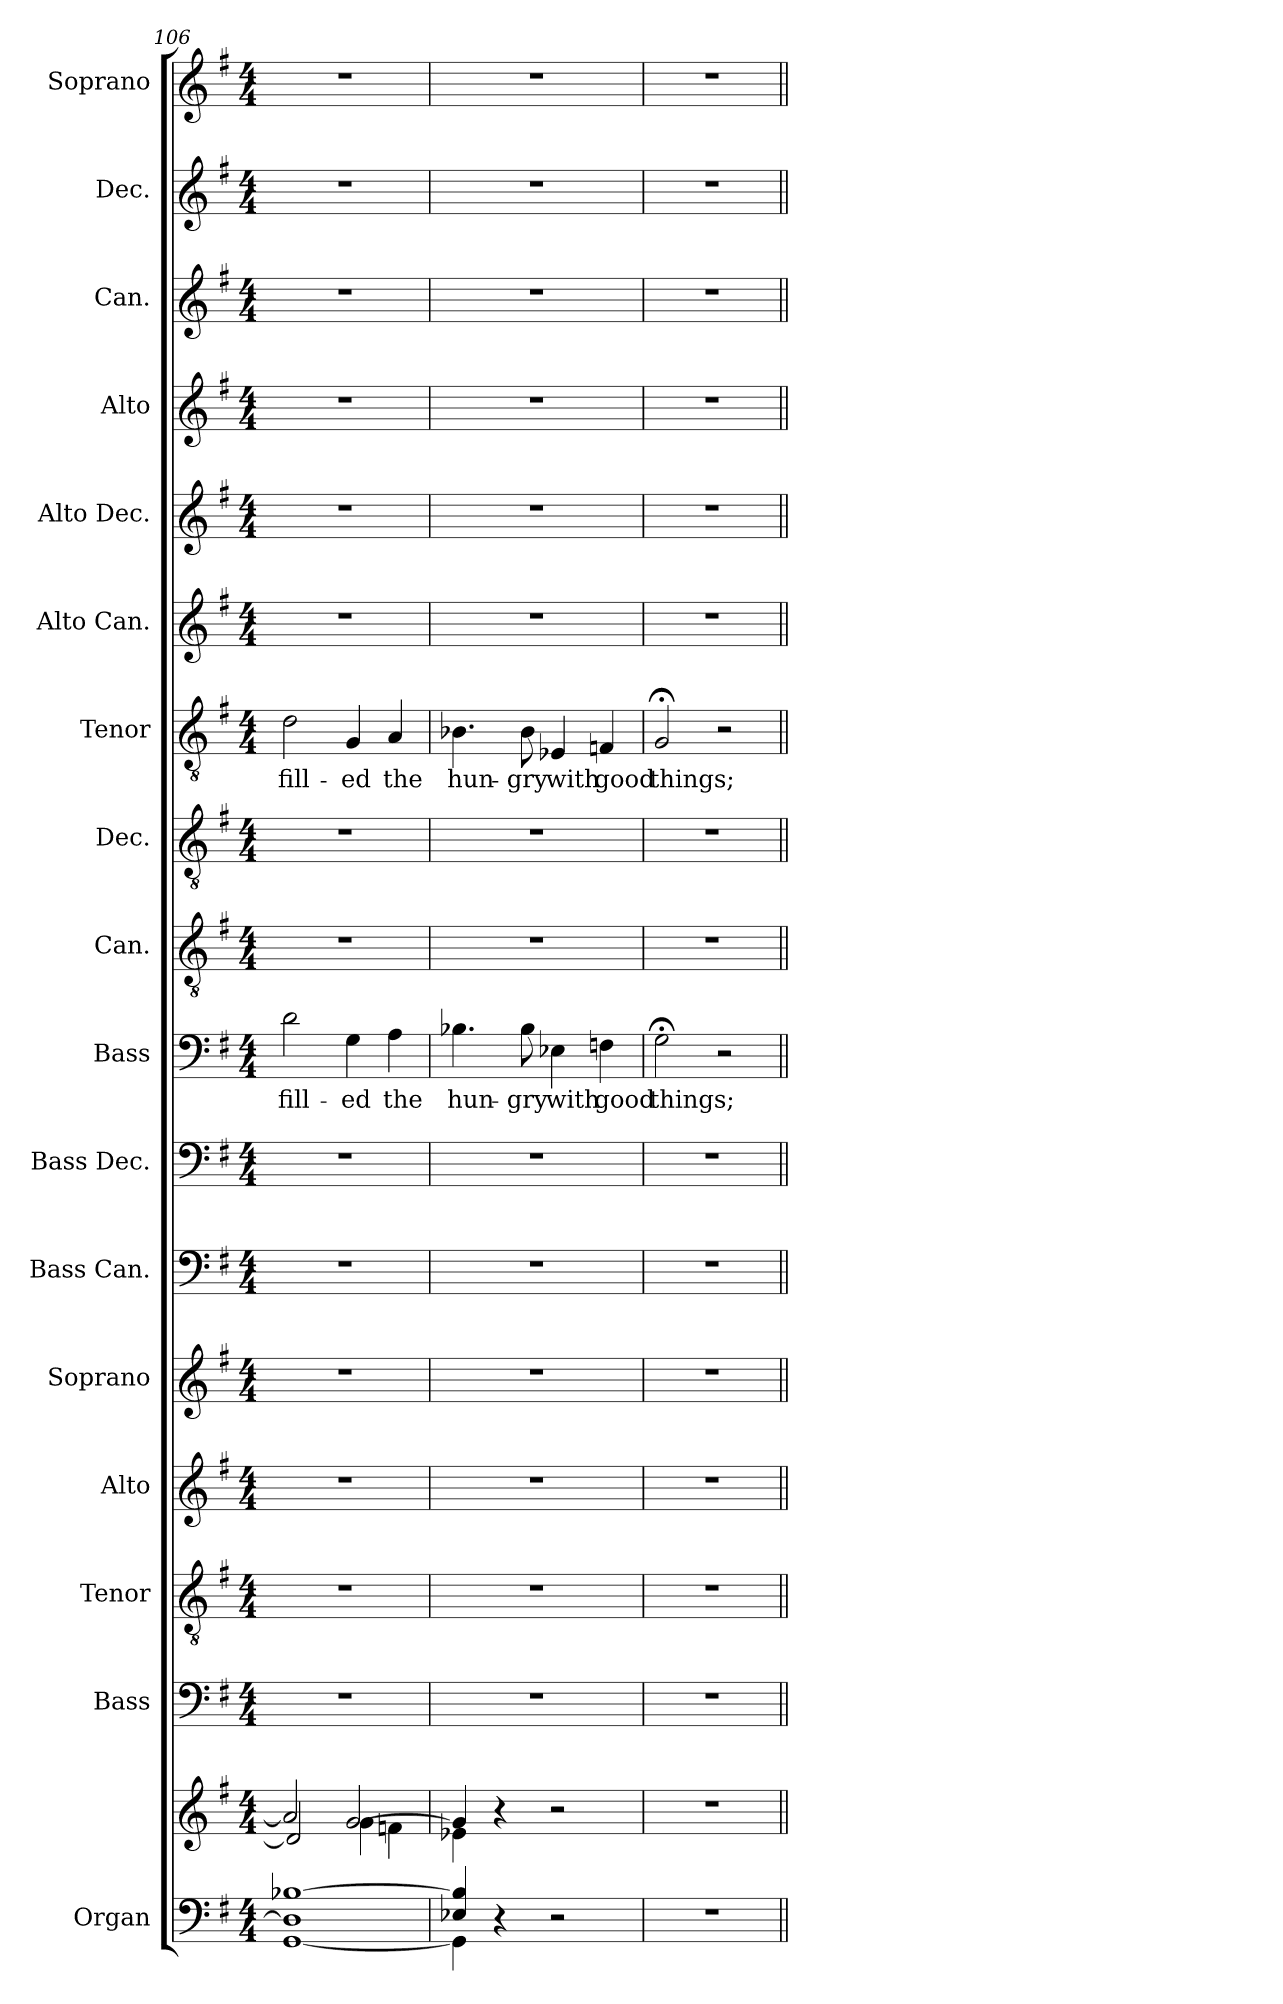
**kern	**kern	**kern	**kern	**kern	**kern	**kern	**kern	**kern	**text	**kern	**kern	**kern	**text	**kern	**kern	**kern	**kern	**kern	**kern
*part17	*part17	*part16	*part15	*part14	*part13	*part12	*part11	*part10	*part10	*part9	*part8	*part7	*part7	*part6	*part5	*part4	*part3	*part2	*part1
*staff18	*staff17	*staff16	*staff15	*staff14	*staff13	*staff12	*staff11	*staff10	*staff10	*staff9	*staff8	*staff7	*staff7	*staff6	*staff5	*staff4	*staff3	*staff2	*staff1
*I"Organ	*	*I"Bass	*I"Tenor	*I"Alto	*I"Soprano	*I"Bass Can.	*I"Bass Dec.	*I"Bass	*	*I"Can.	*I"Dec.	*I"Tenor	*	*I"Alto Can.	*I"Alto Dec.	*I"Alto	*I"Can.	*I"Dec.	*I"Soprano
*I'Org.	*	*I'B.	*I'T.	*I'A.	*I'S.	*I'B.   Can.	*I'Dec.	*I'B.	*	*	*I'Dec.	*I'T.	*	*I'A.   Can.	*I'Dec.	*I'A.	*	*I'Dec.	*I'S.
*clefF4	*clefG2	*clefF4	*clefGv2	*clefG2	*clefG2	*clefF4	*clefF4	*clefF4	*	*clefGv2	*clefGv2	*clefGv2	*	*clefG2	*clefG2	*clefG2	*clefG2	*clefG2	*clefG2
*	*	*	*ITrd7c12	*	*	*	*	*	*	*ITrd7c12	*ITrd7c12	*ITrd7c12	*	*	*	*	*	*	*
*k[f#]	*k[f#]	*k[f#]	*k[f#]	*k[f#]	*k[f#]	*k[f#]	*k[f#]	*k[f#]	*	*k[f#]	*k[f#]	*k[f#]	*	*k[f#]	*k[f#]	*k[f#]	*k[f#]	*k[f#]	*k[f#]
*G:	*G:	*G:	*G:	*G:	*G:	*G:	*G:	*G:	*	*G:	*G:	*G:	*	*G:	*G:	*G:	*G:	*G:	*G:
*M4/4	*M4/4	*M4/4	*M4/4	*M4/4	*M4/4	*M4/4	*M4/4	*M4/4	*	*M4/4	*M4/4	*M4/4	*	*M4/4	*M4/4	*M4/4	*M4/4	*M4/4	*M4/4
=106	=106	=106	=106	=106	=106	=106	=106	=106	=106	=106	=106	=106	=106	=106	=106	=106	=106	=106	=106
*	*^	*	*	*	*	*	*	*	*	*	*	*	*	*	*	*	*	*	*
!	!	!	!	!	!	!	!	!	!	!LO:LY:b:color=#000000	!	!	!	!	!	!	!	!	!	!
!	!	!	!	!	!	!	!	!	!	!	!	!	!	!LO:LY:b:color=#000000	!	!	!	!	!	!
[1GGi 1Di] [1B-Xi	2ai/]	2di/]	1r	1r	1r	1r	1r	1r	2di\	fill-	1r	1r	2Di\	fill-	1r	1r	1r	1r	1r	1r
!	!	!	!	!	!	!	!	!	!	!LO:LY:b:color=#000000	!	!	!	!	!	!	!	!	!	!
!	!	!	!	!	!	!	!	!	!	!	!	!	!	!LO:LY:b:color=#000000	!	!	!	!	!	!
.	[2gi/	4gi\	.	.	.	.	.	.	4Gi\	-ed	.	.	4GGi/	-ed	.	.	.	.	.	.
!	!	!	!	!	!	!	!	!	!	!LO:LY:b:color=#000000	!	!	!	!	!	!	!	!	!	!
!	!	!	!	!	!	!	!	!	!	!	!	!	!	!LO:LY:b:color=#000000	!	!	!	!	!	!
.	.	4fni\	.	.	.	.	.	.	4Ai\	the	.	.	4AAi/	the	.	.	.	.	.	.
=107	=107	=107	=107	=107	=107	=107	=107	=107	=107	=107	=107	=107	=107	=107	=107	=107	=107	=107	=107	=107
*^	*	*	*	*	*	*	*	*	*	*	*	*	*	*	*	*	*	*	*	*
!	!	!	!	!	!	!	!	!	!	!	!LO:LY:b:color=#000000	!	!	!	!	!	!	!	!	!	!
!	!	!	!	!	!	!	!	!	!	!	!	!	!	!	!LO:LY:b:color=#000000	!	!	!	!	!	!
4E-Xi/ 4B-i]	4GGi\]	4gi/]	4e-Xi\	1r	1r	1r	1r	1r	1r	4.B-Xi\	hun-	1r	1r	4.BB-Xi\	hun-	1r	1r	1r	1r	1r	1r
4r	4ryy	4r	4ryy	.	.	.	.	.	.	.	.	.	.	.	.	.	.	.	.	.	.
!	!	!	!	!	!	!	!	!	!	!	!LO:LY:b:color=#000000	!	!	!	!	!	!	!	!	!	!
!	!	!	!	!	!	!	!	!	!	!	!	!	!	!	!LO:LY:b:color=#000000	!	!	!	!	!	!
.	.	.	.	.	.	.	.	.	.	8B-i\	-gry	.	.	8BB-i\	-gry	.	.	.	.	.	.
!	!	!	!	!	!	!	!	!	!	!	!LO:LY:b:color=#000000	!	!	!	!	!	!	!	!	!	!
!	!	!	!	!	!	!	!	!	!	!	!	!	!	!	!LO:LY:b:color=#000000	!	!	!	!	!	!
2r	2ryy	2r	2ryy	.	.	.	.	.	.	4E-Xi\	with	.	.	4EE-Xi/	with	.	.	.	.	.	.
!	!	!	!	!	!	!	!	!	!	!	!LO:LY:b:color=#000000	!	!	!	!	!	!	!	!	!	!
!	!	!	!	!	!	!	!	!	!	!	!	!	!	!	!LO:LY:b:color=#000000	!	!	!	!	!	!
.	.	.	.	.	.	.	.	.	.	4Fni\	good	.	.	4FFni/	good	.	.	.	.	.	.
*v	*v	*	*	*	*	*	*	*	*	*	*	*	*	*	*	*	*	*	*	*	*
*	*v	*v	*	*	*	*	*	*	*	*	*	*	*	*	*	*	*	*	*	*
=108	=108	=108	=108	=108	=108	=108	=108	=108	=108	=108	=108	=108	=108	=108	=108	=108	=108	=108	=108
!	!	!	!	!	!	!	!	!	!LO:LY:b:color=#000000	!	!	!	!	!	!	!	!	!	!
!	!	!	!	!	!	!	!	!	!	!	!	!	!LO:LY:b:color=#000000	!	!	!	!	!	!
1r	1r	1r	1r	1r	1r	1r	1r	2G;i\	things;	1r	1r	2GG;i/	things;	1r	1r	1r	1r	1r	1r
.	.	.	.	.	.	.	.	2r	.	.	.	2r	.	.	.	.	.	.	.
=||	=||	=||	=||	=||	=||	=||	=||	=||	=||	=||	=||	=||	=||	=||	=||	=||	=||	=||	=||
*-	*-	*-	*-	*-	*-	*-	*-	*-	*-	*-	*-	*-	*-	*-	*-	*-	*-	*-	*-
